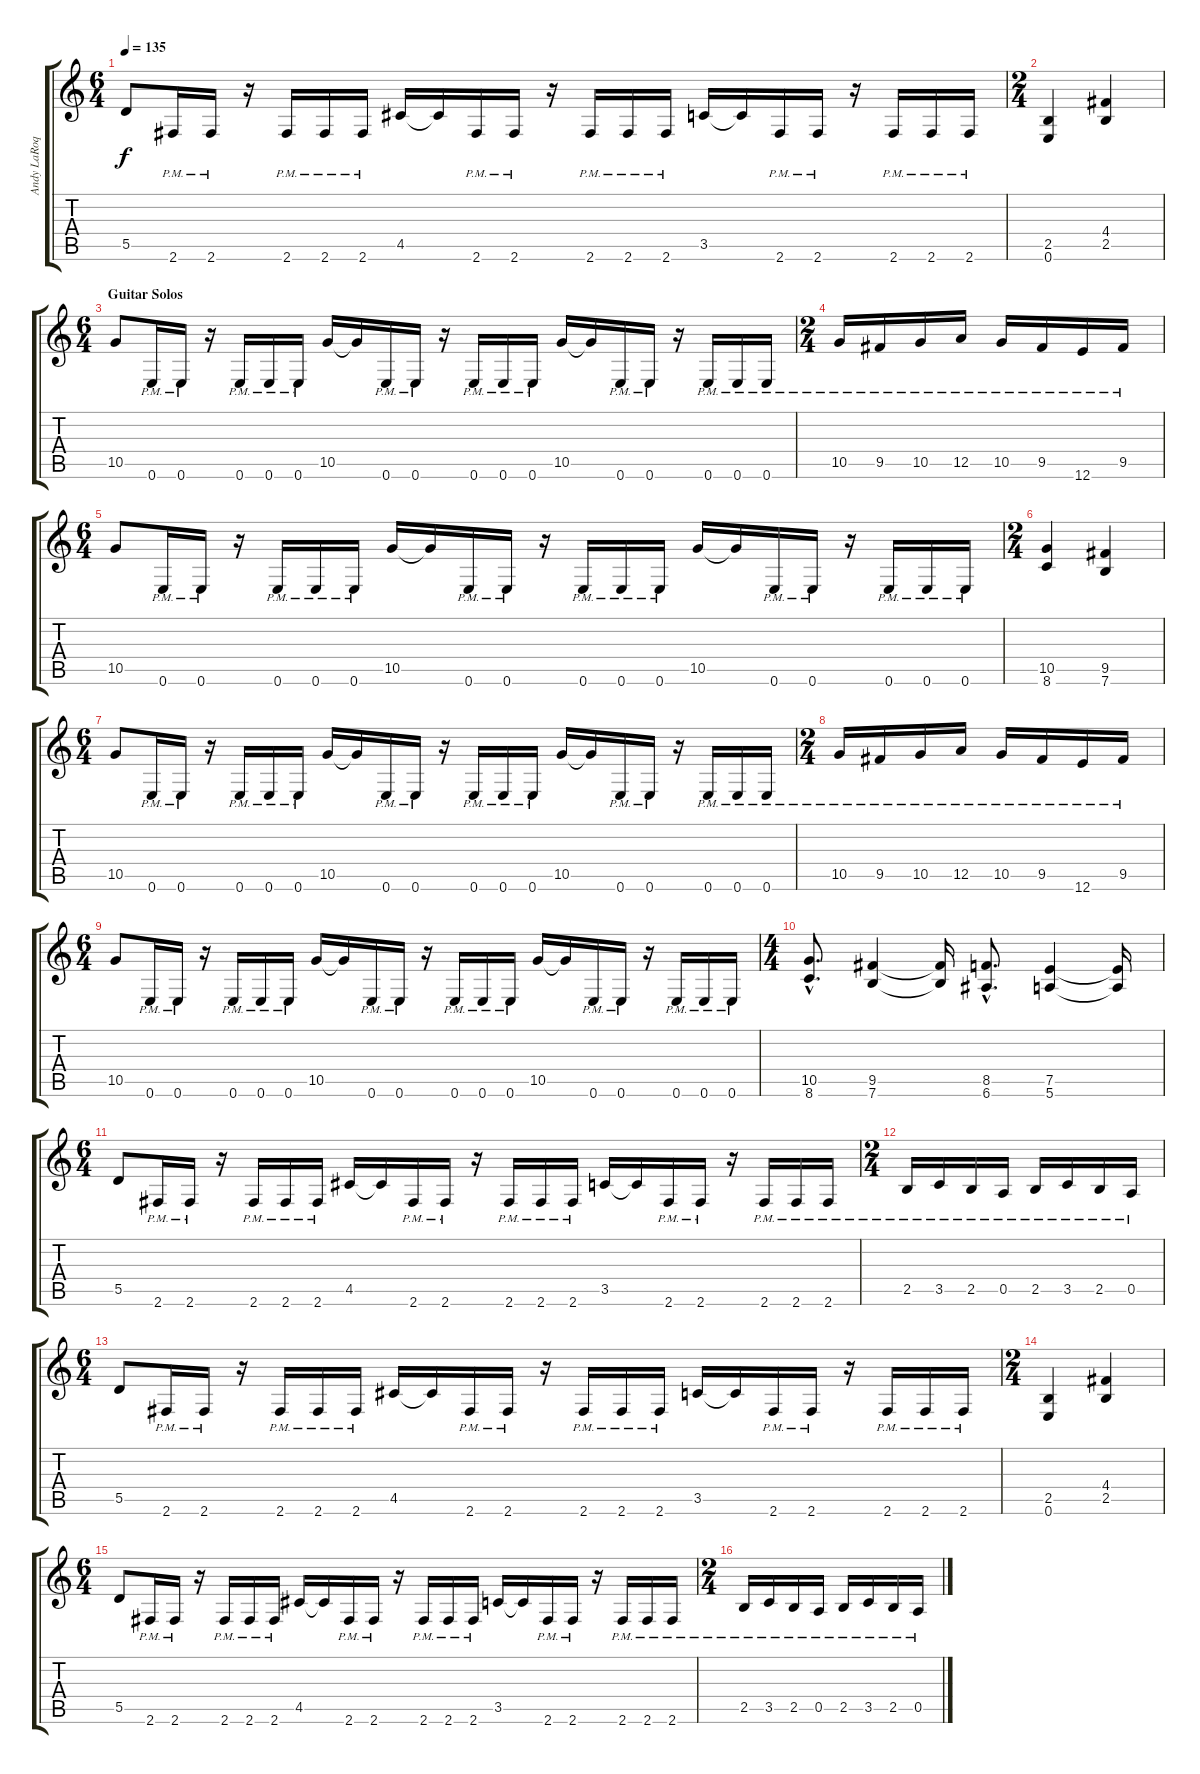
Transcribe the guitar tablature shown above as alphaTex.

\track ("Andy LaRoque" "Andy LaRoq") {instrument overdrivenguitar}
\staff {score tabs}
\tuning (E4 B3 G3 D3 A2 E2) {hide}
\ts (6 4)
\tempo 135
\clef g2
\ks c
5.5.8{dy f} 2.6{pm}.16 2.6{pm}.16 r.16 2.6{pm}.16 2.6{pm}.16 2.6{pm}.16 4.5.16 4.5{t}.16 2.6{pm}.16 2.6{pm}.16 r.16 2.6{pm}.16 2.6{pm}.16 2.6{pm}.16 3.5.16 3.5{t}.16 2.6{pm}.16 2.6{pm}.16 r.16 2.6{pm}.16 2.6{pm}.16 2.6{pm}.16 |
\ts (2 4)
(2.5 0.6).4 (4.4 2.5).4 |
\ts (6 4)
\section ("" "Guitar Solos")
10.5.8 0.6{pm}.16 0.6{pm}.16 r.16 0.6{pm}.16 0.6{pm}.16 0.6{pm}.16 10.5.16 10.5{t}.16 0.6{pm}.16 0.6{pm}.16 r.16 0.6{pm}.16 0.6{pm}.16 0.6{pm}.16 10.5.16 10.5{t}.16 0.6{pm}.16 0.6{pm}.16 r.16 0.6{pm}.16 0.6{pm}.16 0.6{pm}.16 |
\ts (2 4)
10.5{pm}.16 9.5{pm}.16 10.5{pm}.16 12.5{pm}.16 10.5{pm}.16 9.5{pm}.16 12.6{pm}.16 9.5{pm}.16 |
\ts (6 4)
10.5.8 0.6{pm}.16 0.6{pm}.16 r.16 0.6{pm}.16 0.6{pm}.16 0.6{pm}.16 10.5.16 10.5{t}.16 0.6{pm}.16 0.6{pm}.16 r.16 0.6{pm}.16 0.6{pm}.16 0.6{pm}.16 10.5.16 10.5{t}.16 0.6{pm}.16 0.6{pm}.16 r.16 0.6{pm}.16 0.6{pm}.16 0.6{pm}.16 |
\ts (2 4)
(10.5 8.6).4 (9.5 7.6).4 |
\ts (6 4)
10.5.8 0.6{pm}.16 0.6{pm}.16 r.16 0.6{pm}.16 0.6{pm}.16 0.6{pm}.16 10.5.16 10.5{t}.16 0.6{pm}.16 0.6{pm}.16 r.16 0.6{pm}.16 0.6{pm}.16 0.6{pm}.16 10.5.16 10.5{t}.16 0.6{pm}.16 0.6{pm}.16 r.16 0.6{pm}.16 0.6{pm}.16 0.6{pm}.16 |
\ts (2 4)
10.5{pm}.16 9.5{pm}.16 10.5{pm}.16 12.5{pm}.16 10.5{pm}.16 9.5{pm}.16 12.6{pm}.16 9.5{pm}.16 |
\ts (6 4)
10.5.8 0.6{pm}.16 0.6{pm}.16 r.16 0.6{pm}.16 0.6{pm}.16 0.6{pm}.16 10.5.16 10.5{t}.16 0.6{pm}.16 0.6{pm}.16 r.16 0.6{pm}.16 0.6{pm}.16 0.6{pm}.16 10.5.16 10.5{t}.16 0.6{pm}.16 0.6{pm}.16 r.16 0.6{pm}.16 0.6{pm}.16 0.6{pm}.16 |
\ts (4 4)
(10.5{hac} 8.6{hac}).8{d} (9.5 7.6).4 (9.5{t} 7.6{t}).16 (8.5{hac} 6.6{hac}).8{d} (7.5 5.6).4 (7.5{t} 5.6{t}).16 |
\ts (6 4)
5.5.8 2.6{pm}.16 2.6{pm}.16 r.16 2.6{pm}.16 2.6{pm}.16 2.6{pm}.16 4.5.16 4.5{t}.16 2.6{pm}.16 2.6{pm}.16 r.16 2.6{pm}.16 2.6{pm}.16 2.6{pm}.16 3.5.16 3.5{t}.16 2.6{pm}.16 2.6{pm}.16 r.16 2.6{pm}.16 2.6{pm}.16 2.6{pm}.16 |
\ts (2 4)
2.5{pm}.16 3.5{pm}.16 2.5{pm}.16 0.5{pm}.16 2.5{pm}.16 3.5{pm}.16 2.5{pm}.16 0.5{pm}.16 |
\ts (6 4)
5.5.8 2.6{pm}.16 2.6{pm}.16 r.16 2.6{pm}.16 2.6{pm}.16 2.6{pm}.16 4.5.16 4.5{t}.16 2.6{pm}.16 2.6{pm}.16 r.16 2.6{pm}.16 2.6{pm}.16 2.6{pm}.16 3.5.16 3.5{t}.16 2.6{pm}.16 2.6{pm}.16 r.16 2.6{pm}.16 2.6{pm}.16 2.6{pm}.16 |
\ts (2 4)
(2.5 0.6).4 (4.4 2.5).4 |
\ts (6 4)
5.5.8 2.6{pm}.16 2.6{pm}.16 r.16 2.6{pm}.16 2.6{pm}.16 2.6{pm}.16 4.5.16 4.5{t}.16 2.6{pm}.16 2.6{pm}.16 r.16 2.6{pm}.16 2.6{pm}.16 2.6{pm}.16 3.5.16 3.5{t}.16 2.6{pm}.16 2.6{pm}.16 r.16 2.6{pm}.16 2.6{pm}.16 2.6{pm}.16 |
\ts (2 4)
2.5{pm}.16 3.5{pm}.16 2.5{pm}.16 0.5{pm}.16 2.5{pm}.16 3.5{pm}.16 2.5{pm}.16 0.5{pm}.16
